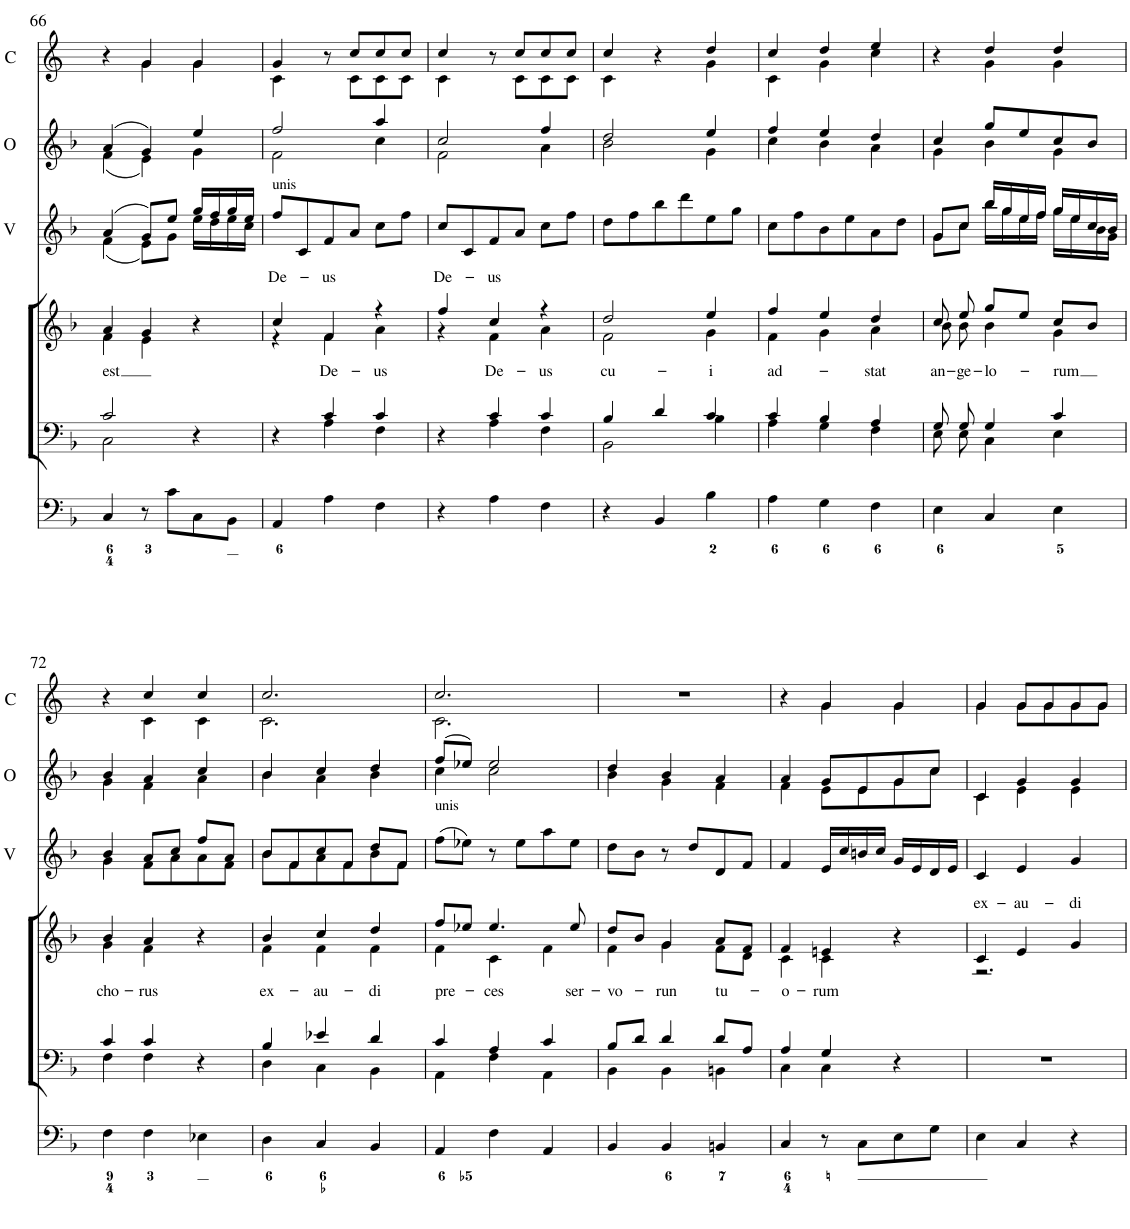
**kern	**kern	**kern	**text	**kern	**kern	**kern	**kern	**kern
*part8	*part7	*part6	*part6	*part5	*part4	*part3	*part2	*part1
*staff8	*staff7	*staff6	*staff6	*staff5	*staff4	*staff3	*staff2	*staff1
*I"Organ	*I"Voice	*I"Voice	*	*I"Violin	*I"Violin	*I"2 Violini	*I"Oboi	*I"Corni in F
*	*	*	*	*I'Vln	*I'Vln	*I'V	*I'O	*I'C
!!LO:PB:g=z
*clefF4	*clefF4	*clefG2	*	*clefG2	*clefG2	*clefG2	*clefG2	*clefG2
*	*	*	*	*	*	*	*	*Trd4c7
*k[b-]	*k[b-]	*k[b-]	*	*k[b-]	*k[b-]	*k[b-]	*k[b-]	*k[]
*M3/4	*M3/4	*M3/4	*	*M3/4	*M3/4	*M3/4	*M3/4	*M3/4
=66	=66	=66	=66	=66	=66	=66	=66	=66
*	*^	*	*	*	*	*	*	*
!	!	!	!	!LO:LY:b	!	!	!	!	!
*	*	*	*^	*	*	*	*^	*^	*^
4C/	2c/	2C\	4a/	4f\	est	4f	4a	(4a/	(4f\	(4a/	(4f\	4r	4ryy
8r	.	.	4g/	4e\	.	8e/L	8g\L	8g/L)	8e\L)	4g/)	4e\)	4g/	4g\
8c\L	.	.	.	.	.	8g/J	8ee\J	8ee/J	8g\J	.	.	.	.
8C\	4r	4ryy	4r	4ryy	.	16ee\LL	16gg\LL	16gg/LL	16ee\LL	4ee/	4g\	4g/	4g\
.	.	.	.	.	.	16dd\J	16ff\J	16ff/	16dd\	.	.	.	.
8BB-\J	.	.	.	.	.	16ee\L	16gg\L	16gg/	16ee\	.	.	.	.
.	.	.	.	.	.	16cc\JJ	16ee\JJ	16ee/JJ	16cc\JJ	.	.	.	.
=67	=67	=67	=67	=67	=67	=67	=67	=67	=67	=67	=67	=67	=67
!	!	!	!	!	!	!	!	!LO:TX:a:t=unis	!	!	!	!	!
!	!	!	!	!	!	!	!LO:TX:a:t=unis	!	!	!	!	!	!
!	!	!	!	!	!	!LO:TX:a:t=unis	!	!	!	!	!	!	!
!	!	!	!	!	!LO:LY:a	!	!	!	!	!	!	!	!
*	*	*	*	*	*	*	*	*v	*v	*	*	*	*
4AA/	4r	4ryy	4cc/	4r	De-	8ff/L	8ff/L	8ff/L	2ff/	2f\	4g/	4c\
.	.	.	.	.	.	8c/J	8c/J	8c/	.	.	.	.
!	!	!	!	!	!LO:LY:a	!	!	!	!	!	!	!
!	!	!	!	!	!LO:LY:b	!	!	!	!	!	!	!
4A\	4c/	4A\	4f/	4f\	De-	8f/L	8f/L	8f/	.	.	8r	8ryy
.	.	.	.	.	.	8a/J	8a/J	8a/J	.	.	8cc/L	8c\L
!	!	!	!	!	!LO:LY:b	!	!	!	!	!	!	!
4F\	4c/	4F\	4r	4a\	-us	8cc\L	8cc\L	8cc\L	4aa/	4cc\	8cc/	8c\
.	.	.	.	.	.	8ff\J	8ff\J	8ff\J	.	.	8cc/J	8c\J
=68	=68	=68	=68	=68	=68	=68	=68	=68	=68	=68	=68	=68
!	!	!	!	!	!LO:LY:a	!	!	!	!	!	!	!
4r	4r	4ryy	4ff/	4r	De-	8cc/L	8cc/L	8cc/L	2cc/	2f\	4cc/	4c\
.	.	.	.	.	.	8c/J	8c/J	8c/	.	.	.	.
!	!	!	!	!	!LO:LY:a	!	!	!	!	!	!	!
!	!	!	!	!	!LO:LY:b	!	!	!	!	!	!	!
4A\	4c/	4A\	4cc/	4f\	De-	8f/L	8f/L	8f/	.	.	8r	8ryy
.	.	.	.	.	.	8a/J	8a/J	8a/J	.	.	8cc/L	8c\L
!	!	!	!	!	!LO:LY:b	!	!	!	!	!	!	!
4F\	4c/	4F\	4r	4a\	-us	8cc\L	8cc\L	8cc\L	4ff/	4a\	8cc/	8c\
.	.	.	.	.	.	8ff\J	8ff\J	8ff\J	.	.	8cc/J	8c\J
=69	=69	=69	=69	=69	=69	=69	=69	=69	=69	=69	=69	=69
!	!	!	!	!	!LO:LY:b	!	!	!	!	!	!	!
4r	4B-/	2BB-\	2dd/	2f\	cu-	8dd\L	8dd\L	8dd\L	2dd/	2b-\	4cc/	4c\
.	.	.	.	.	.	8ff\J	8ff\J	8ff\	.	.	.	.
4BB-/	4d/	.	.	.	.	8bb-\L	8bb-\L	8bb-\	.	.	4r	4ryy
.	.	.	.	.	.	8ddd\J	8ddd\J	8ddd\	.	.	.	.
!	!	!	!	!	!LO:LY:b	!	!	!	!	!	!	!
4B-\	4c/	4B-\	4ee/	4g\	-i	8ee\L	8ee\L	8ee\	4ee/	4g\	4dd/	4g\
.	.	.	.	.	.	8gg\J	8gg\J	8gg\J	.	.	.	.
=70	=70	=70	=70	=70	=70	=70	=70	=70	=70	=70	=70	=70
!	!	!	!	!	!LO:LY:b	!	!	!	!	!	!	!
4A\	4c/	4A\	4ff/	4f\	ad-	8cc\L	8cc\L	8cc\L	4ff/	4cc\	4cc/	4c\
.	.	.	.	.	.	8ff\J	8ff\J	8ff\	.	.	.	.
4G\	4B-/	4G\	4ee/	4g\	.	8b-\L	8b-\L	8b-\	4ee/	4b-\	4dd/	4g\
.	.	.	.	.	.	8ee\J	8ee\J	8ee\	.	.	.	.
!	!	!	!	!	!LO:LY:b	!	!	!	!	!	!	!
4F\	4A/	4F\	4dd/	4a\	-stat	8a\L	8a\L	8a\	4dd/	4a\	4ee/	4cc\
.	.	.	.	.	.	8dd\J	8dd\J	8dd\J	.	.	.	.
=71	=71	=71	=71	=71	=71	=71	=71	=71	=71	=71	=71	=71
!	!	!	!	!	!LO:LY:b	!	!	!	!	!	!	!
*	*	*	*	*	*	*	*	*^	*	*	*	*
4E\	8G/	8E\	8cc/	8b-\	an-	8g/L	8g/L	8g/L	8g\L	4cc/	4g\	4r	4ryy
!	!	!	!	!	!LO:LY:b	!	!	!	!	!	!	!	!
.	8G/	8E\	8ee/	8b-\	-ge-	8cc/J	8cc/J	8cc/J	8cc\J	.	.	.	.
!	!	!	!	!	!LO:LY:b	!	!	!	!	!	!	!	!
4C/	4G/	4C\	8gg/L	4b-\	-lo-	16bb-\LL	16bb-\LL	16bb-/LL	16bb-\LL	8gg/L	4b-\	4dd/	4g\
.	.	.	.	.	.	16gg\J	16gg\J	16gg/	16gg\	.	.	.	.
.	.	.	8ee/J	.	.	16ee\L	16ee\L	16ee/	16ee\	8ee/	.	.	.
.	.	.	.	.	.	16ff\JJ	16ff\JJ	16ff/JJ	16ff\JJ	.	.	.	.
!	!	!	!	!	!LO:LY:b	!	!	!	!	!	!	!	!
4E\	4c/	4E\	8cc/L	4g\	-rum	16gg\LL	16gg\LL	16gg/LL	16gg\LL	8cc/	4g\	4dd/	4g\
.	.	.	.	.	.	16ee\J	16ee\J	16ee/	16ee\	.	.	.	.
.	.	.	8b-/J	.	.	16b-\L	16cc\L	16cc/	16b-\	8b-/J	.	.	.
.	.	.	.	.	.	16g\JJ	16b-\JJ	16b-/JJ	16g\JJ	.	.	.	.
!!LO:LB:g=z	!!
=72	=72	=72	=72	=72	=72	=72	=72	=72	=72	=72	=72	=72	=72
!	!	!	!	!	!LO:LY:b	!	!	!	!	!	!	!	!
4F\	4c/	4F\	4b-/	4g\	cho-	4g	4b-	4b-/	4g\	4b-/	4g\	4r	4ryy
!	!	!	!	!	!LO:LY:b	!	!	!	!	!	!	!	!
4F\	4c/	4F\	4a/	4f\	-rus	8f/L	8a\L	8a/L	8f\L	4a/	4f\	4cc/	4c\
.	.	.	.	.	.	8a/J	8cc\J	8cc/J	8a\	.	.	.	.
4E-X\	4r	4ryy	4r	4ryy	.	8a/L	8ff\L	8ff/L	8a\	4cc/	4a\	4cc/	4c\
.	.	.	.	.	.	8f/J	8a\J	8a/J	8f\J	.	.	.	.
=73	=73	=73	=73	=73	=73	=73	=73	=73	=73	=73	=73	=73	=73
!	!	!	!	!	!LO:LY:b	!	!	!	!	!	!	!	!
4D\	4B-/	4D\	4b-/	4f\	ex-	8b-/L	8b-/L	8b-/L	8b-\L	4b-/	4b-\	2.cc/	2.c\
.	.	.	.	.	.	8f/J	8f/J	8f/	8f\	.	.	.	.
!	!	!	!	!	!LO:LY:b	!	!	!	!	!	!	!	!
4C/	4e-X/	4C\	4cc/	4f\	-au-	8a/L	8cc/L	8cc/	8a\	4cc/	4a\	.	.
.	.	.	.	.	.	8f/J	8f/J	8f/J	8f\	.	.	.	.
!	!	!	!	!	!LO:LY:b	!	!	!	!	!	!	!	!
4BB-/	4d/	4BB-\	4dd/	4f\	-di	8b-/L	8dd/L	8dd/L	8b-\	4dd/	4b-\	.	.
.	.	.	.	.	.	8f/J	8f/J	8f/J	8f\J	.	.	.	.
=74	=74	=74	=74	=74	=74	=74	=74	=74	=74	=74	=74	=74	=74
!	!	!	!	!	!	!	!	!LO:TX:a:t=unis	!	!	!	!	!
!	!	!	!	!	!	!	!LO:TX:a:t=unis	!	!	!	!	!	!
!	!	!	!	!	!	!LO:TX:a:t=unis	!	!	!	!	!	!	!
!	!	!	!	!	!LO:LY:b	!	!	!	!	!	!	!	!
*	*	*	*	*	*	*	*	*v	*v	*	*	*	*
4AA/	4c/	4AA\	8ff/L	4f\	pre-	(8ff\L	(8ff\L	(8ff\L	(8ff/L	4cc\	2.cc/	2.c\
.	.	.	8ee-X/J	.	.	8ee-X\J)	8ee-X\J)	8ee-X\J)	8ee-X/J)	.	.	.
!	!	!	!	!	!LO:LY:b	!	!	!	!	!	!	!
4F\	4A/	4F\	4.ee-/	4c\	-ces	8r	8r	8r	2ee-/	2cc\	.	.
.	.	.	.	.	.	8ee-	8ee-	8ee-\L	.	.	.	.
4AA/	4c/	4AA\	.	4f\	.	8aa\L	8aa\L	8aa\	.	.	.	.
!	!	!	!	!	!LO:LY:b	!	!	!	!	!	!	!
.	.	.	8ee-/	.	ser-	8ee-\J	8ee-\J	8ee-\J	.	.	.	.
*	*	*	*	*	*	*	*	*	*	*	*v	*v
=75	=75	=75	=75	=75	=75	=75	=75	=75	=75	=75	=75
!	!	!	!	!	!LO:LY:b	!	!	!	!	!	!
4BB-/	8B-/L	4BB-\	8dd/L	4f\	-vo-	8dd\L	8dd\L	8dd\L	4dd/	4b-\	2.r
.	8d/J	.	8b-/J	.	.	8b-\J	8b-\J	8b-\J	.	.	.
!	!	!	!	!	!LO:LY:b	!	!	!	!	!	!
4BB-/	4d/	4BB-\	4g/	4g\	-run	8r	8r	8r	4b-/	4g\	.
.	.	.	.	.	.	8dd	8dd	8dd/L	.	.	.
!	!	!	!	!	!LO:LY:b	!	!	!	!	!	!
4BBn/	8d/L	4BBn\	8a/L	8f\L	tu-	8d/L	8d/L	8d/	4a/	4f\	.
.	8A/J	.	8f/J	8d\J	.	8f/J	8f/J	8f/J	.	.	.
=76	=76	=76	=76	=76	=76	=76	=76	=76	=76	=76	=76
!	!	!	!	!	!LO:LY:b	!	!	!	!	!	!
*	*	*	*	*	*	*	*	*	*	*	*^
4C/	4A/	4C\	4f/	4c\	-o-	4f	4f	4f/	4a/	4f\	4r	4ryy
!	!	!	!	!	!LO:LY:b	!	!	!	!	!	!	!
8r	4G/	4C\	4en/	4c\	-rum	16e/LL	16e/LL	16e/LL	8g/L	8e\L	4g/	4g\
.	.	.	.	.	.	16cc/J	16cc/J	16cc/	.	.	.	.
8C\L	.	.	.	.	.	16bn/L	16bn/L	16bn/	8e/	8e\	.	.
.	.	.	.	.	.	16cc/JJ	16cc/JJ	16cc/JJ	.	.	.	.
8E\	4r	4ryy	4r	4ryy	.	16g/LL	16g/LL	16g/LL	8g/	8g\	4g/	4g\
.	.	.	.	.	.	16e/J	16e/J	16e/	.	.	.	.
8G\J	.	.	.	.	.	16d/L	16d/L	16d/	8cc/J	8cc\J	.	.
.	.	.	.	.	.	16e/JJ	16e/JJ	16e/JJ	.	.	.	.
*	*v	*v	*	*	*	*	*	*	*	*	*	*
=77	=77	=77	=77	=77	=77	=77	=77	=77	=77	=77	=77
!	!	!	!	!LO:LY:a	!	!	!	!	!	!	!
4E\	2.r	4c/	2.r	ex-	4c	4c	4c/	4c/	4c\	4g/	4g\
!	!	!	!	!LO:LY:a	!	!	!	!	!	!	!
4C/	.	4e/	.	-au-	4e	4e	4e/	4g/	4e\	8g/L	8g\L
.	.	.	.	.	.	.	.	.	.	8g/	8g\
!	!	!	!	!LO:LY:a	!	!	!	!	!	!	!
4r	.	4g/	.	-di	4g	4g	4g/	4g/	4e\	8g/	8g\
.	.	.	.	.	.	.	.	.	.	8g/J	8g\J
*	*	*	*	*	*	*	*	*v	*v	*	*
*	*	*v	*v	*	*	*	*	*	*v	*v
=	=	=	=	=	=	=	=	=
*-	*-	*-	*-	*-	*-	*-	*-	*-
